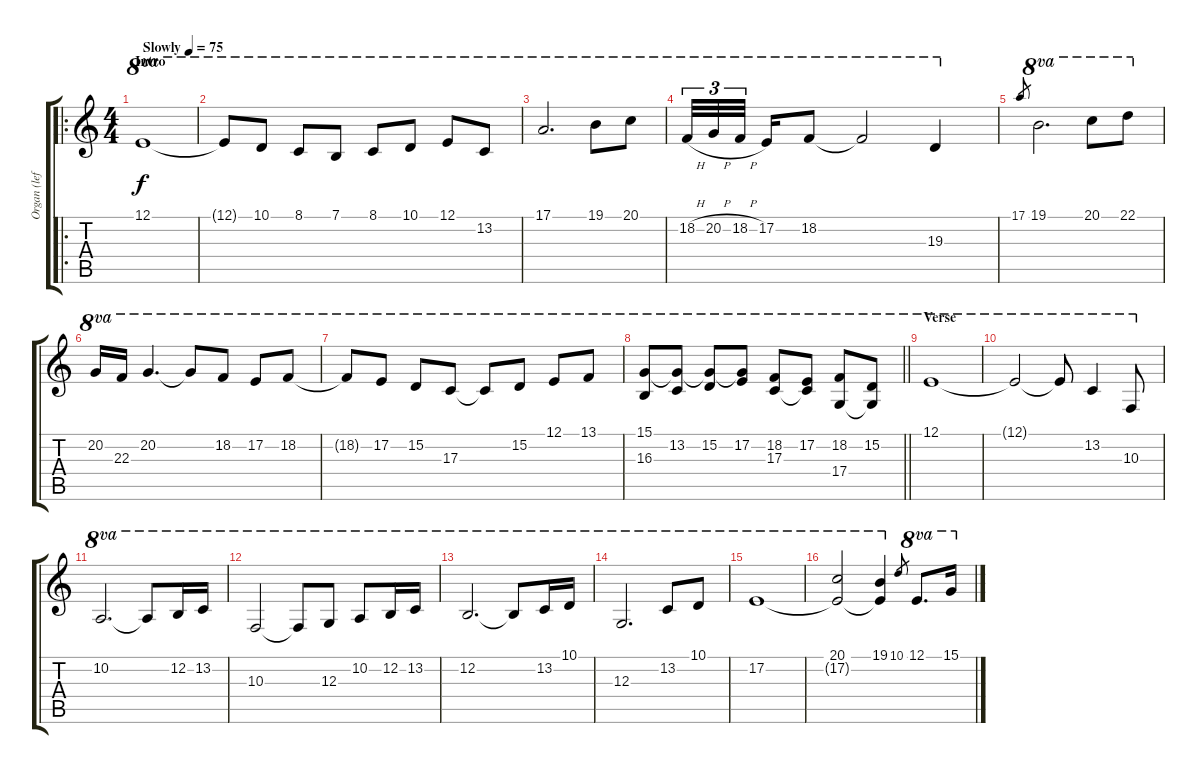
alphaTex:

\track ("Organ (left)" "Organ (lef") {instrument percussiveorgan}
\staff {score tabs}
\tuning (E4 B3 G3 D3 A2 E2) {hide}
\ro
\ts (4 4)
\section ("" "Intro")
\tempo (75 "Slowly")
\clef g2
\ks c
12.1.1{ot 8va dy f instrument percussiveorgan} |
12.1{t}.8{ot 8va} 10.1.8{ot 8va} 8.1.8{ot 8va} 7.1.8{ot 8va} 8.1.8{ot 8va} 10.1.8{ot 8va} 12.1.8{ot 8va} 13.2.8{ot 8va} |
17.1.2{d ot 8va} 19.1.8{ot 8va} 20.1.8{ot 8va} |
18.2{h}.32{tu (3 2) ot 8va} 20.2{h}.32{tu (3 2) ot 8va} 18.2{h}.32{tu (3 2) ot 8va beam splitsecondary} 17.2.16{ot 8va} 18.2.8{ot 8va} 18.2{t}.2{ot 8va} 19.3.4{ot 8va} |
17.1.8{gr} 19.1.2{d ot 8va} 20.1.8{ot 8va} 22.1.8{ot 8va} |
20.2.16{ot 8va} 22.3.16{ot 8va} 20.2.4{d ot 8va} 20.2{t}.8{ot 8va} 18.2.8{ot 8va} 17.2.8{ot 8va} 18.2.8{ot 8va} |
18.2{t}.8{ot 8va} 17.2.8{ot 8va} 15.2.8{ot 8va} 17.3.8{ot 8va} 17.3{t}.8{ot 8va} 15.2.8{ot 8va} 12.1.8{ot 8va} 13.1.8{ot 8va} |
\barLineRight lightlight
(15.1 16.3).8{ot 8va} (15.1{t} 13.2).8{ot 8va} (15.1{t} 15.2).8{ot 8va} (15.1{t} 17.2).8{ot 8va} (18.2 17.3).8{ot 8va} (17.2 17.3{t}).8{ot 8va} (18.2 17.4).8{ot 8va} (15.2 17.4{t}).8{ot 8va} |
\section ("" "Verse")
12.1.1{ot 8va} |
12.1{t}.2{ot 8va} 12.1{t}.8{ot 8va} 13.2.4{ot 8va} 10.3.8{ot 8va} |
10.2.2{d ot 8va} 10.2{t}.8{ot 8va} 12.2.16{ot 8va} 13.2.16{ot 8va} |
10.3.2{ot 8va} 10.3{t}.8{ot 8va} 12.3.8{ot 8va} 10.2.8{ot 8va} 12.2.16{ot 8va} 13.2.16{ot 8va} |
12.2.2{d ot 8va} 12.2{t}.8{ot 8va} 13.2.16{ot 8va} 10.1.16{ot 8va} |
12.3.2{d ot 8va} 13.2.8{ot 8va} 10.1.8{ot 8va} |
17.2.1{ot 8va} |
(20.1 17.2{t}).2{ot 8va} (19.1 17.2{t}).4{ot 8va} 10.1.8{gr} 12.1.8{d ot 8va} 15.1.16{ot 8va}
